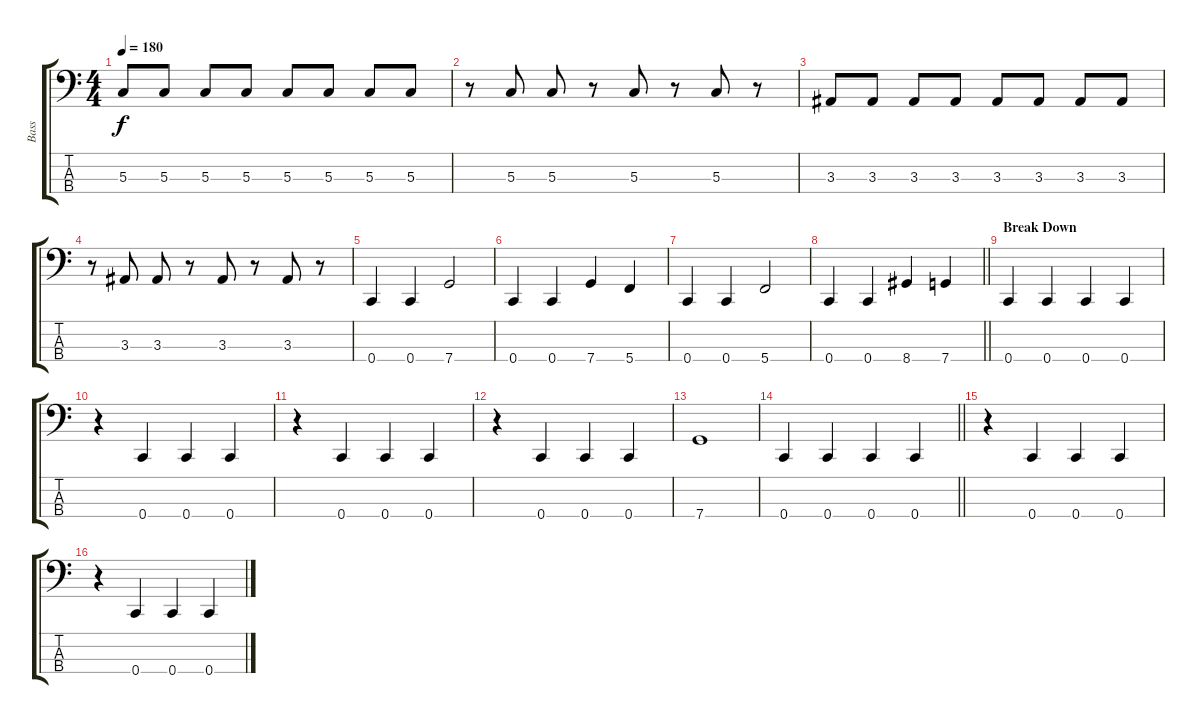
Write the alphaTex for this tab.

\track ("Bass" "Bass") {instrument electricbassfinger}
\staff {score tabs}
\tuning (F2 C2 G1 C1) {hide}
\ts (4 4)
\tempo 180
\clef f4
\ks c
5.3.8{dy f} 5.3.8 5.3.8 5.3.8 5.3.8 5.3.8 5.3.8 5.3.8 |
r.8 5.3.8 5.3.8 r.8 5.3.8 r.8 5.3.8 r.8 |
3.3.8 3.3.8 3.3.8 3.3.8 3.3.8 3.3.8 3.3.8 3.3.8 |
r.8 3.3.8 3.3.8 r.8 3.3.8 r.8 3.3.8 r.8 |
0.4.4 0.4.4 7.4.2 |
0.4.4 0.4.4 7.4.4 5.4.4 |
0.4.4 0.4.4 5.4.2 |
\barLineRight lightlight
0.4.4 0.4.4 8.4.4 7.4.4 |
\section ("" "Break Down")
0.4.4 0.4.4 0.4.4 0.4.4 |
r.4 0.4.4 0.4.4 0.4.4 |
r.4 0.4.4 0.4.4 0.4.4 |
r.4 0.4.4 0.4.4 0.4.4 |
7.4.1 |
\barLineRight lightlight
0.4.4 0.4.4 0.4.4 0.4.4 |
r.4 0.4.4 0.4.4 0.4.4 |
r.4 0.4.4 0.4.4 0.4.4
